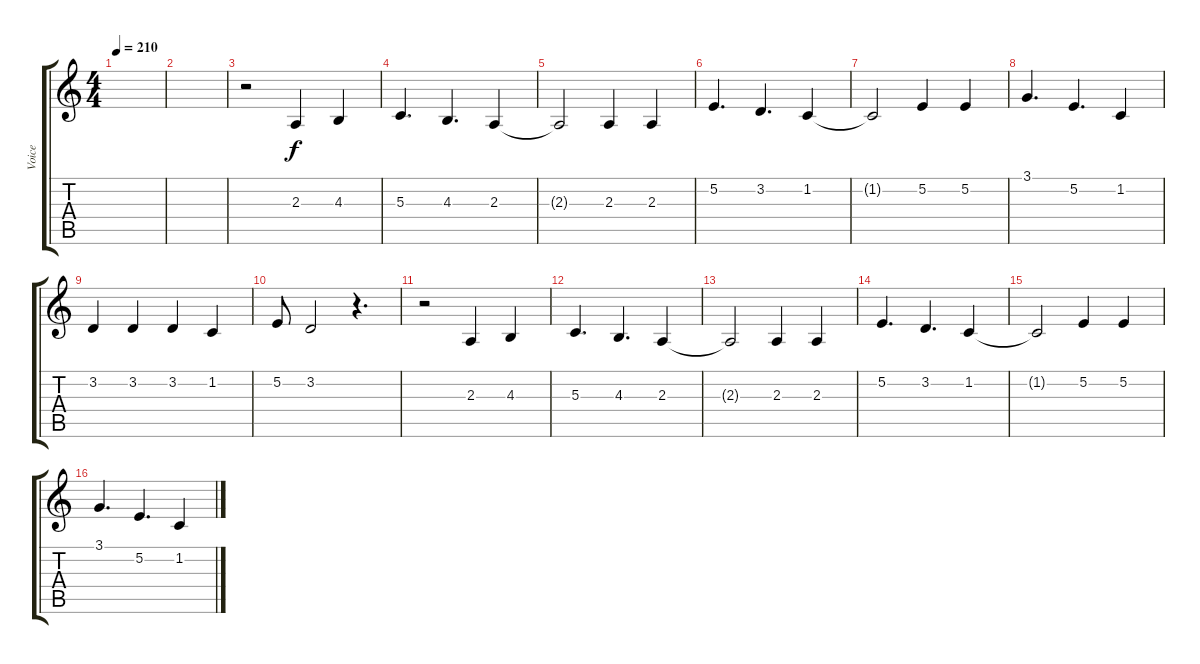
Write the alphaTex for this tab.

\track ("Voice" "Voice") {instrument altosax}
\staff {score tabs}
\tuning (E4 B3 G3 D3 A2 E2) {hide}
\ts (4 4)
\tempo 210
\clef g2
\ks c
|
|
r.2 2.3.4 4.3.4 |
5.3.4{d} 4.3.4{d} 2.3.4 |
2.3{t}.2 2.3.4 2.3.4 |
5.2.4{d} 3.2.4{d} 1.2.4 |
1.2{t}.2 5.2.4 5.2.4 |
3.1.4{d} 5.2.4{d} 1.2.4 |
3.2.4 3.2.4 3.2.4 1.2.4 |
5.2.8 3.2.2 r.4{d} |
r.2 2.3.4 4.3.4 |
5.3.4{d} 4.3.4{d} 2.3.4 |
2.3{t}.2 2.3.4 2.3.4 |
5.2.4{d} 3.2.4{d} 1.2.4 |
1.2{t}.2 5.2.4 5.2.4 |
3.1.4{d} 5.2.4{d} 1.2.4
